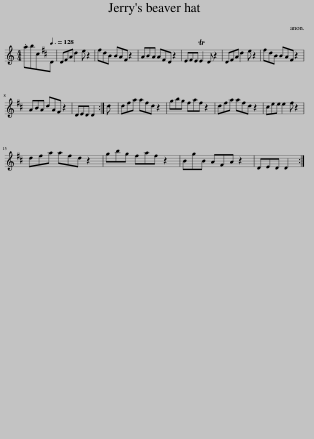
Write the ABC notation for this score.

X:1
L:1/8
M:4/4
I:linebreak $
K:C
V:1 treble
V:1
 .abc[Q:3/8=128]D | D^FA d2 e z2 | ^fdB BA^F z2 | ABA A^FD z2 | E^FE TE2 D z2 | %5
 D^FA d2 e z2 | ^fdB BA^F z2 |$ ABA dA^F z2 | DED D2 :| d | %10
 d^fa afd z2 | gbg ^faf z2 | d^fa afd z2 | ^cee e2 ^f z2 |$ d^fa afd z2 | %15
 gbg ^faf z2 | BgB A^FA z2 | DED D2 :| %18
